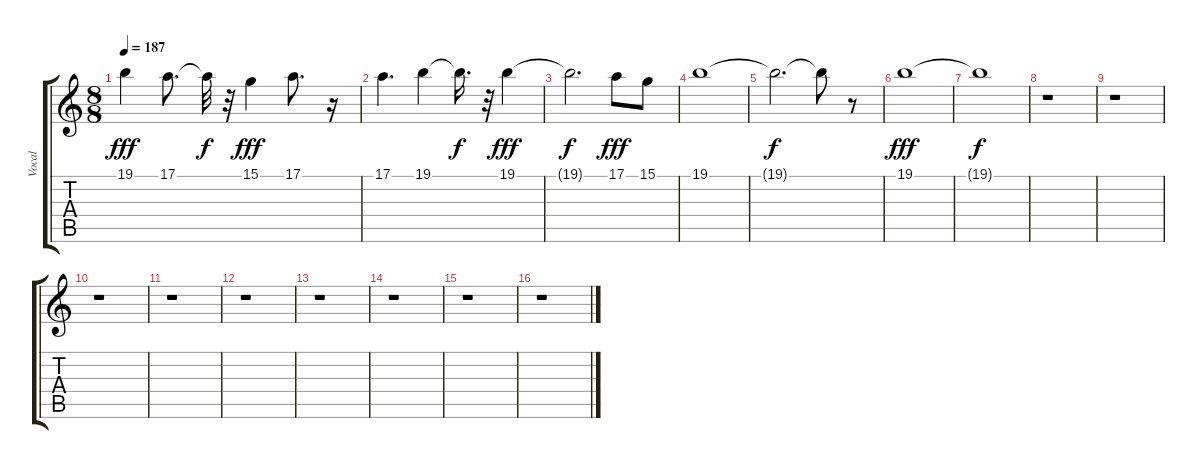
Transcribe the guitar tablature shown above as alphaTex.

\track ("Vocal" "Vocal") {instrument fx5brightness}
\staff {score tabs}
\tuning (E4 B3 G3 D3 A2 E2) {hide}
\ts (8 8)
\tempo 187
\clef g2
\ks c
19.1.4{dy fff} 17.1.8{d} 17.1{t}.32{dy f} r.32 15.1.4{dy fff} 17.1.8{d} r.16 |
17.1.4{d} 19.1.4 19.1{t}.16{d dy f} r.32 19.1.4{dy fff} |
19.1{t}.2{d dy f} 17.1.8{dy fff} 15.1.8 |
19.1.1 |
19.1{t}.2{d dy f} 19.1{t}.8 r.8 |
19.1.1{dy fff} |
19.1{t}.1{dy f} |
r.1 |
r.1 |
r.1 |
r.1 |
r.1 |
r.1 |
r.1 |
r.1 |
r.1
